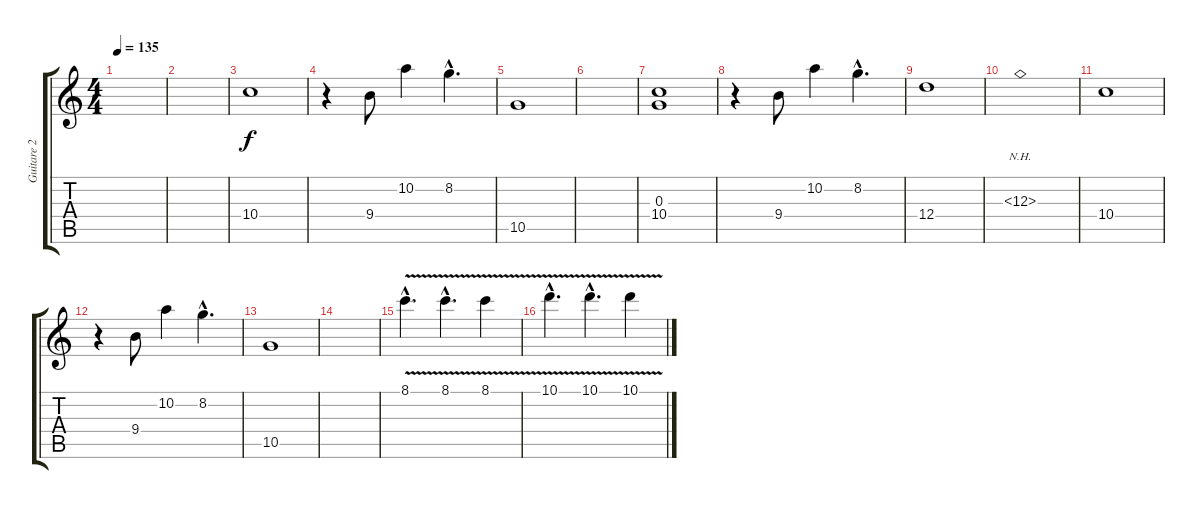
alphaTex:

\track ("Guitare 2" "Guitare 2") {instrument distortionguitar}
\staff {score tabs}
\tuning (E4 B3 G3 D3 A2 E2) {hide}
\ts (4 4)
\tempo 135
\clef g2
\ks c
|
|
10.4.1 |
r.4 9.4.8 10.2.4 8.2{hac}.4{d} |
10.5.1 |
|
(0.3 10.4).1 |
r.4 9.4.8 10.2.4 8.2{hac}.4{d} |
12.4.1 |
12.3{nh}.1 |
10.4.1 |
r.4 9.4.8 10.2.4 8.2{hac}.4{d} |
10.5.1 |
|
8.1{v hac}.4{d} 8.1{v hac}.4{d} 8.1{v}.4 |
10.1{v hac}.4{d} 10.1{v hac}.4{d} 10.1{v}.4
